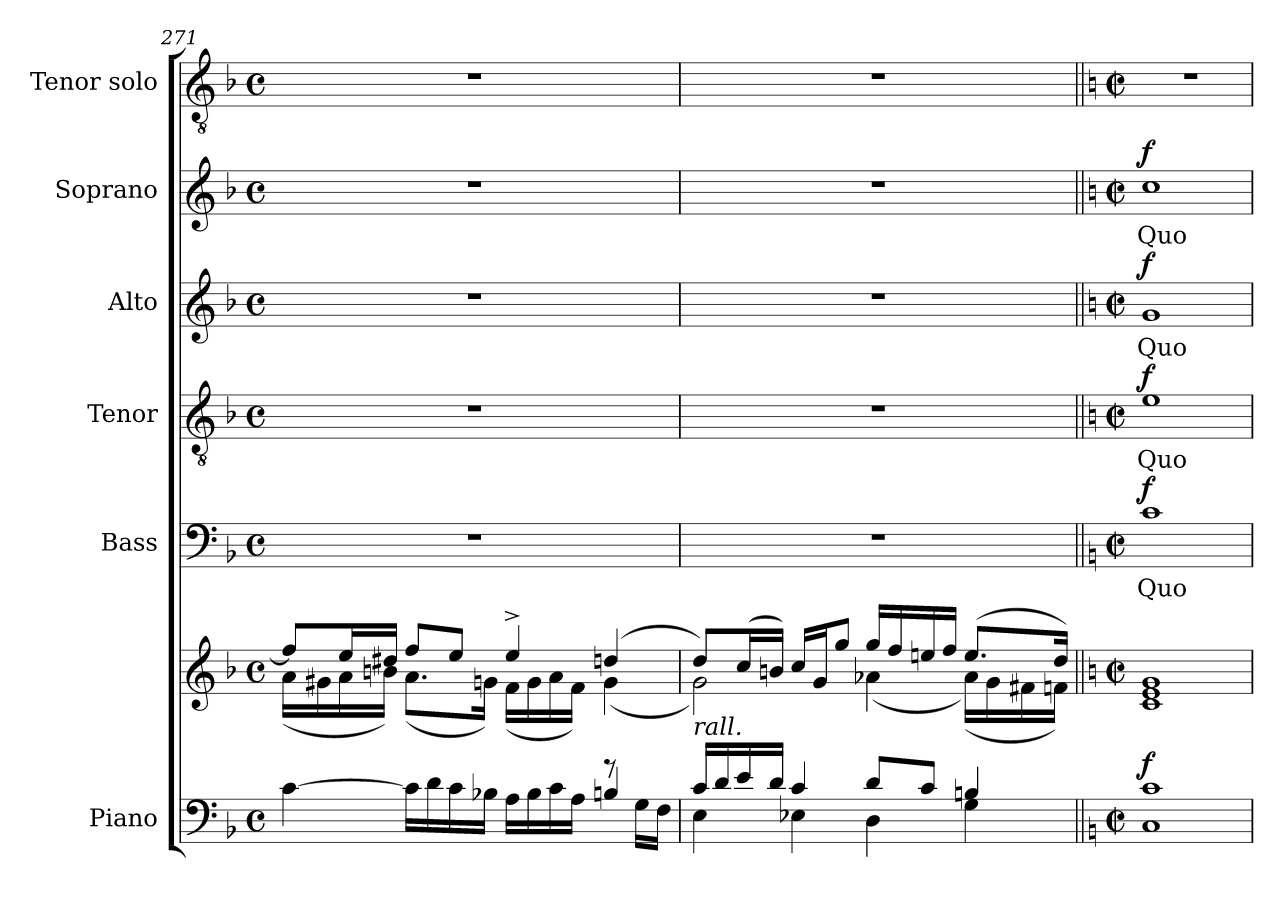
**kern	**kern	**dynam	**kern	**text	**dynam	**kern	**text	**dynam	**kern	**text	**dynam	**kern	**text	**dynam	**kern
*part6	*part6	*part6	*part5	*part5	*part5	*part4	*part4	*part4	*part3	*part3	*part3	*part2	*part2	*part2	*part1
*staff7	*staff6	*staff6/7	*staff5	*staff5	*staff5	*staff4	*staff4	*staff4	*staff3	*staff3	*staff3	*staff2	*staff2	*staff2	*staff1
*I"Piano	*	*	*I"Bass	*	*	*I"Tenor	*	*	*I"Alto	*	*	*I"Soprano	*	*	*I"Tenor solo
*I'Pno.	*	*	*I'B.	*	*	*I'T.	*	*	*I'A.	*	*	*I'S.	*	*	*I'T.s
*clefF4	*clefG2	*	*clefF4	*	*	*clefGv2	*	*	*clefG2	*	*	*clefG2	*	*	*clefGv2
*k[b-]	*k[b-]	*	*k[b-]	*	*	*k[b-]	*	*	*k[b-]	*	*	*k[b-]	*	*	*k[b-]
*M4/4	*M4/4	*	*M4/4	*	*	*M4/4	*	*	*M4/4	*	*	*M4/4	*	*	*M4/4
*met(c)	*met(c)	*	*met(c)	*	*	*met(c)	*	*	*met(c)	*	*	*met(c)	*	*	*met(c)
=271	=271	=271	=271	=271	=271	=271	=271	=271	=271	=271	=271	=271	=271	=271	=271
*^	*^	*	*	*	*	*	*	*	*	*	*	*	*	*	*
[4c\	2.ryy	8ff/L]	(<16a\LL	.	1r	.	.	1r	.	.	1r	.	.	1r	.	.	1r
.	.	.	16g#X\	.	.	.	.	.	.	.	.	.	.	.	.	.	.
.	.	16ee/L	16a\	.	.	.	.	.	.	.	.	.	.	.	.	.	.
.	.	16dd#X/JJ	16bn\JJ)	.	.	.	.	.	.	.	.	.	.	.	.	.	.
16c\LL]	.	8ff/L	(<8.a\L	.	.	.	.	.	.	.	.	.	.	.	.	.	.
16d\	.	.	.	.	.	.	.	.	.	.	.	.	.	.	.	.	.
16c\	.	8ee/J	.	.	.	.	.	.	.	.	.	.	.	.	.	.	.
16B-X\JJ	.	.	16gn\Jk)	.	.	.	.	.	.	.	.	.	.	.	.	.	.
16A\LL	.	4ee^/	(<16f\LL	.	.	.	.	.	.	.	.	.	.	.	.	.	.
16B-\	.	.	16g\	.	.	.	.	.	.	.	.	.	.	.	.	.	.
16c\	.	.	16a\	.	.	.	.	.	.	.	.	.	.	.	.	.	.
16A\JJ	.	.	16f\JJ)	.	.	.	.	.	.	.	.	.	.	.	.	.	.
8r	4Bn/	(>4ddn/	(<4g\	.	.	.	.	.	.	.	.	.	.	.	.	.	.
16G\LL	.	.	.	.	.	.	.	.	.	.	.	.	.	.	.	.	.
16F\JJ	.	.	.	.	.	.	.	.	.	.	.	.	.	.	.	.	.
=272	=272	=272	=272	=272	=272	=272	=272	=272	=272	=272	=272	=272	=272	=272	=272	=272	=272
*	*	*	*	*	*	*	*	*	*	*	*	*	*	*	*	*	*MM70
!LO:TX:a:i:t=rall.	!	!	!	!	!	!	!	!	!	!	!	!	!	!	!	!	!
*	*	*	*	*	*	*	*	*	*	*	*	*	*	*	*	*	*^
*	*	*	*	*	*	*	*	*	*	*	*	*	*	*	*	*	*	*^
*	*	*	*	*	*	*	*	*	*	*	*	*	*	*	*	*	*	*	*^
16c/LL	4E\	8dd/L)	2g\)	.	1r	.	.	1r	.	.	1r	.	.	1r	.	.	1r	4ryy	2ryy	2..ryy
16d/	.	.	.	.	.	.	.	.	.	.	.	.	.	.	.	.	.	.	.	.
16e/	.	(>16cc/L	.	.	.	.	.	.	.	.	.	.	.	.	.	.	.	.	.	.
16d/JJ	.	16bn/JJ)	.	.	.	.	.	.	.	.	.	.	.	.	.	.	.	.	.	.
*	*	*	*	*	*	*	*	*	*	*	*	*	*	*	*	*	*MM60	*	*	*
4c/	4E-X\	16cc/LL	.	.	.	.	.	.	.	.	.	.	.	.	.	.	.	2.ryy	.	.
.	.	16g/J	.	.	.	.	.	.	.	.	.	.	.	.	.	.	.	.	.	.
.	.	8gg/J	.	.	.	.	.	.	.	.	.	.	.	.	.	.	.	.	.	.
8d/L	4D\	16gg/LL	(<4a-X\	.	.	.	.	.	.	.	.	.	.	.	.	.	.	.	8ryy	.
.	.	16ff/	.	.	.	.	.	.	.	.	.	.	.	.	.	.	.	.	.	.
*	*	*	*	*	*	*	*	*	*	*	*	*	*	*	*	*	*MM50	*	*	*
8c/J	.	16een/	.	.	.	.	.	.	.	.	.	.	.	.	.	.	.	.	4.ryy	.
.	.	16ff/JJ	.	.	.	.	.	.	.	.	.	.	.	.	.	.	.	.	.	.
4Bn/	4G\	(>8.ee/L	(<16a-\LL)	.	.	.	.	.	.	.	.	.	.	.	.	.	.	.	.	.
.	.	.	16g\	.	.	.	.	.	.	.	.	.	.	.	.	.	.	.	.	.
*	*	*	*	*	*	*	*	*	*	*	*	*	*	*	*	*	*MM40	*	*	*
.	.	.	16f#X\	.	.	.	.	.	.	.	.	.	.	.	.	.	.	.	.	8ryy
.	.	16dd/Jk)	16fn\JJ)	.	.	.	.	.	.	.	.	.	.	.	.	.	.	.	.	.
*v	*v	*	*	*	*	*	*	*	*	*	*	*	*	*	*	*	*v	*v	*v	*v
!!LO:LB:g=z
=273||	=273||	=273||	=273||	=273||	=273||	=273||	=273||	=273||	=273||	=273||	=273||	=273||	=273||	=273||	=273||	=273||
!!LO:REH:place=s1:a:B:fs=14:t=17
*k[]	*k[]	*	*	*k[]	*	*	*k[]	*	*	*k[]	*	*	*k[]	*	*	*k[]
*M2/2	*M2/2	*	*	*M2/2	*	*	*M2/2	*	*	*M2/2	*	*	*M2/2	*	*	*M2/2
*met(c|)	*met(c|)	*	*	*met(c|)	*	*	*met(c|)	*	*	*met(c|)	*	*	*met(c|)	*	*	*met(c|)
*	*	*	*	*	*	*	*	*	*	*	*	*	*	*	*	*^
*	*	*	*	*	*	*	*	*	*	*	*	*	*	*	*	*	*^
*	*	*	*	*	*	*	*	*	*	*	*	*	*	*	*	*	*	*^
!	!	!	!	!	!	!	!	!	!	!	!	!	!	!	!	!LO:TX:a:B:t=Maestoso	!	!	!
!	!	!	!LO:DY:a=2	!	!LO:LY:b	!LO:DY:a	!	!LO:LY:b	!LO:DY:a	!	!LO:LY:b	!LO:DY:a	!	!LO:LY:b	!LO:DY:a	!	!	!	!
*	*	*	*	*	*	*	*	*	*	*	*	*	*	*	*	*v	*v	*v	*v
1C 1c	1c	1e 1g	f	1c	Quo-	f	1e	Quo-	f	1g	Quo-	f	1cc	Quo-	f	1r
*	*v	*v	*	*	*	*	*	*	*	*	*	*	*	*	*	*
=	=	=	=	=	=	=	=	=	=	=	=	=	=	=	=
*-	*-	*-	*-	*-	*-	*-	*-	*-	*-	*-	*-	*-	*-	*-	*-
